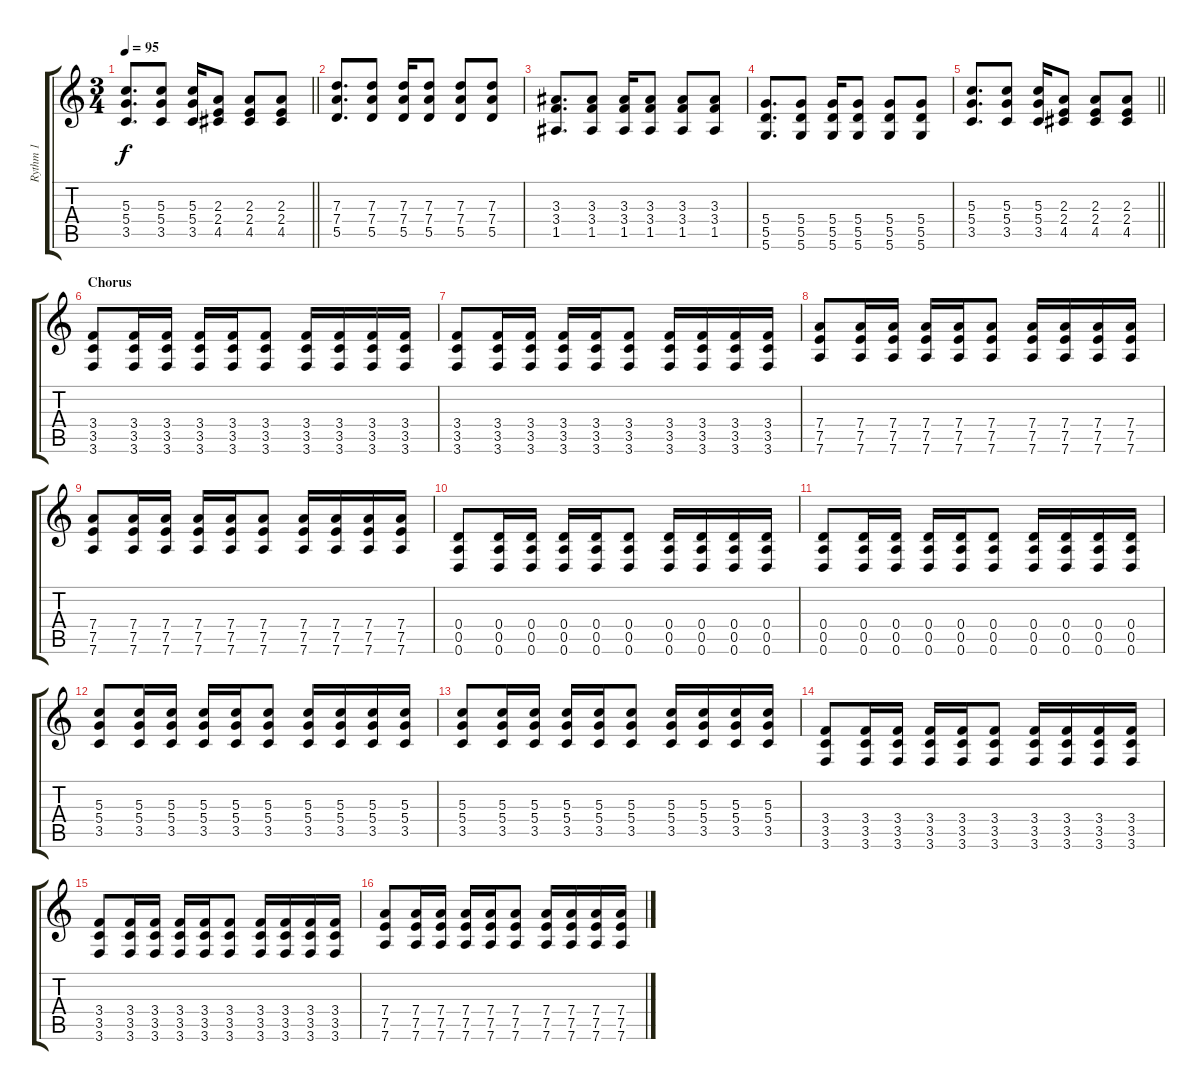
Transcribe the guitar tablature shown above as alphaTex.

\track ("Rythm 1" "Rythm 1") {instrument distortionguitar}
\staff {score tabs}
\tuning (E4 B3 G3 D3 A2 D2) {hide}
\ts (3 4)
\tempo 95
\clef g2
\barLineRight lightlight
\ks c
(5.3 5.4 3.5).8{d dy f} (5.3 5.4 3.5).8 (5.3 5.4 3.5).16 (2.3 2.4 4.5).8 (2.3 2.4 4.5).8 (2.3 2.4 4.5).8 |
(7.3 7.4 5.5).8{d} (7.3 7.4 5.5).8 (7.3 7.4 5.5).16 (7.3 7.4 5.5).8 (7.3 7.4 5.5).8 (7.3 7.4 5.5).8 |
(3.3 3.4 1.5).8{d} (3.3 3.4 1.5).8 (3.3 3.4 1.5).16 (3.3 3.4 1.5).8 (3.3 3.4 1.5).8 (3.3 3.4 1.5).8 |
(5.4 5.5 5.6).8{d} (5.4 5.5 5.6).8 (5.4 5.5 5.6).16 (5.4 5.5 5.6).8 (5.4 5.5 5.6).8 (5.4 5.5 5.6).8 |
\barLineRight lightlight
(5.3 5.4 3.5).8{d} (5.3 5.4 3.5).8 (5.3 5.4 3.5).16 (2.3 2.4 4.5).8 (2.3 2.4 4.5).8 (2.3 2.4 4.5).8 |
\section ("" "Chorus")
(3.4 3.5 3.6).8 (3.4 3.5 3.6).16 (3.4 3.5 3.6).16 (3.4 3.5 3.6).16 (3.4 3.5 3.6).16 (3.4 3.5 3.6).8 (3.4 3.5 3.6).16 (3.4 3.5 3.6).16 (3.4 3.5 3.6).16 (3.4 3.5 3.6).16 |
(3.4 3.5 3.6).8 (3.4 3.5 3.6).16 (3.4 3.5 3.6).16 (3.4 3.5 3.6).16 (3.4 3.5 3.6).16 (3.4 3.5 3.6).8 (3.4 3.5 3.6).16 (3.4 3.5 3.6).16 (3.4 3.5 3.6).16 (3.4 3.5 3.6).16 |
(7.4 7.5 7.6).8 (7.4 7.5 7.6).16 (7.4 7.5 7.6).16 (7.4 7.5 7.6).16 (7.4 7.5 7.6).16 (7.4 7.5 7.6).8 (7.4 7.5 7.6).16 (7.4 7.5 7.6).16 (7.4 7.5 7.6).16 (7.4 7.5 7.6).16 |
(7.4 7.5 7.6).8 (7.4 7.5 7.6).16 (7.4 7.5 7.6).16 (7.4 7.5 7.6).16 (7.4 7.5 7.6).16 (7.4 7.5 7.6).8 (7.4 7.5 7.6).16 (7.4 7.5 7.6).16 (7.4 7.5 7.6).16 (7.4 7.5 7.6).16 |
(0.4 0.5 0.6).8 (0.4 0.5 0.6).16 (0.4 0.5 0.6).16 (0.4 0.5 0.6).16 (0.4 0.5 0.6).16 (0.4 0.5 0.6).8 (0.4 0.5 0.6).16 (0.4 0.5 0.6).16 (0.4 0.5 0.6).16 (0.4 0.5 0.6).16 |
(0.4 0.5 0.6).8 (0.4 0.5 0.6).16 (0.4 0.5 0.6).16 (0.4 0.5 0.6).16 (0.4 0.5 0.6).16 (0.4 0.5 0.6).8 (0.4 0.5 0.6).16 (0.4 0.5 0.6).16 (0.4 0.5 0.6).16 (0.4 0.5 0.6).16 |
(5.3 5.4 3.5).8 (5.3 5.4 3.5).16 (5.3 5.4 3.5).16 (5.3 5.4 3.5).16 (5.3 5.4 3.5).16 (5.3 5.4 3.5).8 (5.3 5.4 3.5).16 (5.3 5.4 3.5).16 (5.3 5.4 3.5).16 (5.3 5.4 3.5).16 |
(5.3 5.4 3.5).8 (5.3 5.4 3.5).16 (5.3 5.4 3.5).16 (5.3 5.4 3.5).16 (5.3 5.4 3.5).16 (5.3 5.4 3.5).8 (5.3 5.4 3.5).16 (5.3 5.4 3.5).16 (5.3 5.4 3.5).16 (5.3 5.4 3.5).16 |
(3.4 3.5 3.6).8 (3.4 3.5 3.6).16 (3.4 3.5 3.6).16 (3.4 3.5 3.6).16 (3.4 3.5 3.6).16 (3.4 3.5 3.6).8 (3.4 3.5 3.6).16 (3.4 3.5 3.6).16 (3.4 3.5 3.6).16 (3.4 3.5 3.6).16 |
(3.4 3.5 3.6).8 (3.4 3.5 3.6).16 (3.4 3.5 3.6).16 (3.4 3.5 3.6).16 (3.4 3.5 3.6).16 (3.4 3.5 3.6).8 (3.4 3.5 3.6).16 (3.4 3.5 3.6).16 (3.4 3.5 3.6).16 (3.4 3.5 3.6).16 |
(7.4 7.5 7.6).8 (7.4 7.5 7.6).16 (7.4 7.5 7.6).16 (7.4 7.5 7.6).16 (7.4 7.5 7.6).16 (7.4 7.5 7.6).8 (7.4 7.5 7.6).16 (7.4 7.5 7.6).16 (7.4 7.5 7.6).16 (7.4 7.5 7.6).16
